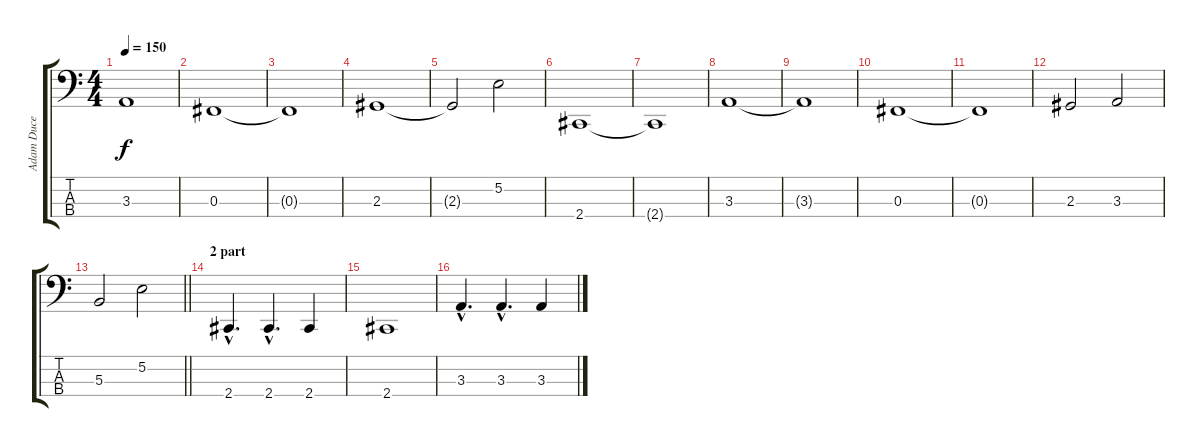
\track ("Adam Duce" "Adam Duce") {instrument electricbassfinger}
\staff {score tabs}
\tuning (E2 B1 Gb1 B0) {hide}
\ts (4 4)
\tempo 150
\clef f4
\ks c
3.3{t}.1{dy f} |
0.3.1 |
0.3{t}.1 |
2.3.1 |
2.3{t}.2 5.2.2 |
2.4.1 |
2.4{t}.1 |
3.3.1 |
3.3{t}.1 |
0.3.1 |
0.3{t}.1 |
2.3.2 3.3.2 |
\barLineRight lightlight
5.3.2 5.2.2 |
\section ("" "2 part")
2.4{hac}.4{d} 2.4{hac}.4{d} 2.4.4 |
2.4.1 |
3.3{hac}.4{d} 3.3{hac}.4{d} 3.3.4
